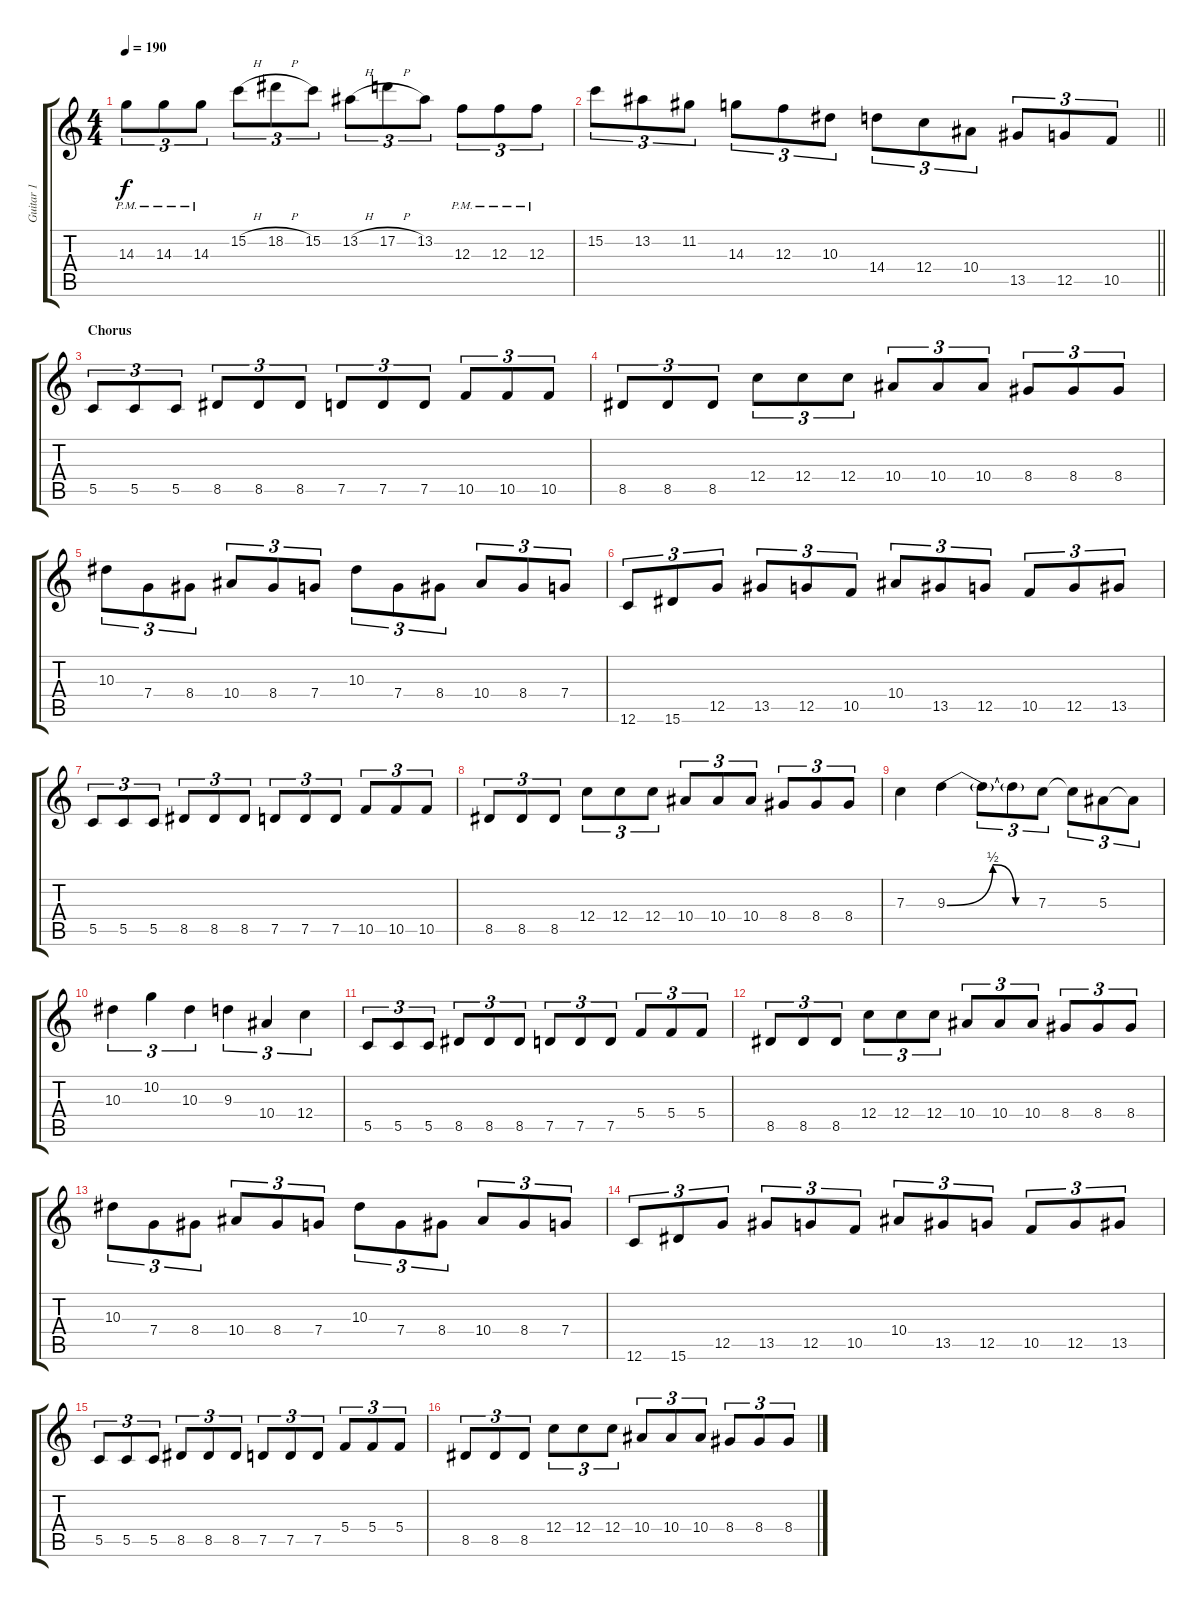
\track ("Guitar 1" "Guitar 1") {instrument distortionguitar}
\staff {score tabs}
\tuning (D4 A3 F3 C3 G2 C2) {hide}
\ts (4 4)
\tempo 190
\clef g2
\ks c
14.3{pm}.8{tu (3 2) dy f} 14.3{pm}.8{tu (3 2)} 14.3{pm}.8{tu (3 2)} 15.2{h}.8{tu (3 2)} 18.2{h}.8{tu (3 2)} 15.2.8{tu (3 2)} 13.2{h}.8{tu (3 2)} 17.2{h}.8{tu (3 2)} 13.2.8{tu (3 2)} 12.3{pm}.8{tu (3 2)} 12.3{pm}.8{tu (3 2)} 12.3{pm}.8{tu (3 2)} |
\barLineRight lightlight
15.2.8{tu (3 2)} 13.2.8{tu (3 2)} 11.2.8{tu (3 2)} 14.3.8{tu (3 2)} 12.3.8{tu (3 2)} 10.3.8{tu (3 2)} 14.4.8{tu (3 2)} 12.4.8{tu (3 2)} 10.4.8{tu (3 2)} 13.5.8{tu (3 2)} 12.5.8{tu (3 2)} 10.5.8{tu (3 2)} |
\section ("" "Chorus")
5.5.8{tu (3 2)} 5.5.8{tu (3 2)} 5.5.8{tu (3 2)} 8.5.8{tu (3 2)} 8.5.8{tu (3 2)} 8.5.8{tu (3 2)} 7.5.8{tu (3 2)} 7.5.8{tu (3 2)} 7.5.8{tu (3 2)} 10.5.8{tu (3 2)} 10.5.8{tu (3 2)} 10.5.8{tu (3 2)} |
8.5.8{tu (3 2)} 8.5.8{tu (3 2)} 8.5.8{tu (3 2)} 12.4.8{tu (3 2)} 12.4.8{tu (3 2)} 12.4.8{tu (3 2)} 10.4.8{tu (3 2)} 10.4.8{tu (3 2)} 10.4.8{tu (3 2)} 8.4.8{tu (3 2)} 8.4.8{tu (3 2)} 8.4.8{tu (3 2)} |
10.3.8{tu (3 2)} 7.4.8{tu (3 2)} 8.4.8{tu (3 2)} 10.4.8{tu (3 2)} 8.4.8{tu (3 2)} 7.4.8{tu (3 2)} 10.3.8{tu (3 2)} 7.4.8{tu (3 2)} 8.4.8{tu (3 2)} 10.4.8{tu (3 2)} 8.4.8{tu (3 2)} 7.4.8{tu (3 2)} |
12.6.8{tu (3 2)} 15.6.8{tu (3 2)} 12.5.8{tu (3 2)} 13.5.8{tu (3 2)} 12.5.8{tu (3 2)} 10.5.8{tu (3 2)} 10.4.8{tu (3 2)} 13.5.8{tu (3 2)} 12.5.8{tu (3 2)} 10.5.8{tu (3 2)} 12.5.8{tu (3 2)} 13.5.8{tu (3 2)} |
5.5.8{tu (3 2)} 5.5.8{tu (3 2)} 5.5.8{tu (3 2)} 8.5.8{tu (3 2)} 8.5.8{tu (3 2)} 8.5.8{tu (3 2)} 7.5.8{tu (3 2)} 7.5.8{tu (3 2)} 7.5.8{tu (3 2)} 10.5.8{tu (3 2)} 10.5.8{tu (3 2)} 10.5.8{tu (3 2)} |
8.5.8{tu (3 2)} 8.5.8{tu (3 2)} 8.5.8{tu (3 2)} 12.4.8{tu (3 2)} 12.4.8{tu (3 2)} 12.4.8{tu (3 2)} 10.4.8{tu (3 2)} 10.4.8{tu (3 2)} 10.4.8{tu (3 2)} 8.4.8{tu (3 2)} 8.4.8{tu (3 2)} 8.4.8{tu (3 2)} |
7.3.4 9.3{be (custom 0 0 30 2 45 0 60 0)}.4 9.3{t}.8{tu (3 2)} 9.3{t}.8{tu (3 2)} 7.3.8{tu (3 2)} 7.3{t}.8{tu (3 2)} 5.3.8{tu (3 2)} 5.3{t}.8{tu (3 2)} |
10.3.4{tu (3 2)} 10.2.4{tu (3 2)} 10.3.4{tu (3 2)} 9.3.4{tu (3 2)} 10.4.4{tu (3 2)} 12.4.4{tu (3 2)} |
5.5.8{tu (3 2)} 5.5.8{tu (3 2)} 5.5.8{tu (3 2)} 8.5.8{tu (3 2)} 8.5.8{tu (3 2)} 8.5.8{tu (3 2)} 7.5.8{tu (3 2)} 7.5.8{tu (3 2)} 7.5.8{tu (3 2)} 5.4.8{tu (3 2)} 5.4.8{tu (3 2)} 5.4.8{tu (3 2)} |
8.5.8{tu (3 2)} 8.5.8{tu (3 2)} 8.5.8{tu (3 2)} 12.4.8{tu (3 2)} 12.4.8{tu (3 2)} 12.4.8{tu (3 2)} 10.4.8{tu (3 2)} 10.4.8{tu (3 2)} 10.4.8{tu (3 2)} 8.4.8{tu (3 2)} 8.4.8{tu (3 2)} 8.4.8{tu (3 2)} |
10.3.8{tu (3 2)} 7.4.8{tu (3 2)} 8.4.8{tu (3 2)} 10.4.8{tu (3 2)} 8.4.8{tu (3 2)} 7.4.8{tu (3 2)} 10.3.8{tu (3 2)} 7.4.8{tu (3 2)} 8.4.8{tu (3 2)} 10.4.8{tu (3 2)} 8.4.8{tu (3 2)} 7.4.8{tu (3 2)} |
12.6.8{tu (3 2)} 15.6.8{tu (3 2)} 12.5.8{tu (3 2)} 13.5.8{tu (3 2)} 12.5.8{tu (3 2)} 10.5.8{tu (3 2)} 10.4.8{tu (3 2)} 13.5.8{tu (3 2)} 12.5.8{tu (3 2)} 10.5.8{tu (3 2)} 12.5.8{tu (3 2)} 13.5.8{tu (3 2)} |
5.5.8{tu (3 2)} 5.5.8{tu (3 2)} 5.5.8{tu (3 2)} 8.5.8{tu (3 2)} 8.5.8{tu (3 2)} 8.5.8{tu (3 2)} 7.5.8{tu (3 2)} 7.5.8{tu (3 2)} 7.5.8{tu (3 2)} 5.4.8{tu (3 2)} 5.4.8{tu (3 2)} 5.4.8{tu (3 2)} |
8.5.8{tu (3 2)} 8.5.8{tu (3 2)} 8.5.8{tu (3 2)} 12.4.8{tu (3 2)} 12.4.8{tu (3 2)} 12.4.8{tu (3 2)} 10.4.8{tu (3 2)} 10.4.8{tu (3 2)} 10.4.8{tu (3 2)} 8.4.8{tu (3 2)} 8.4.8{tu (3 2)} 8.4.8{tu (3 2)}
